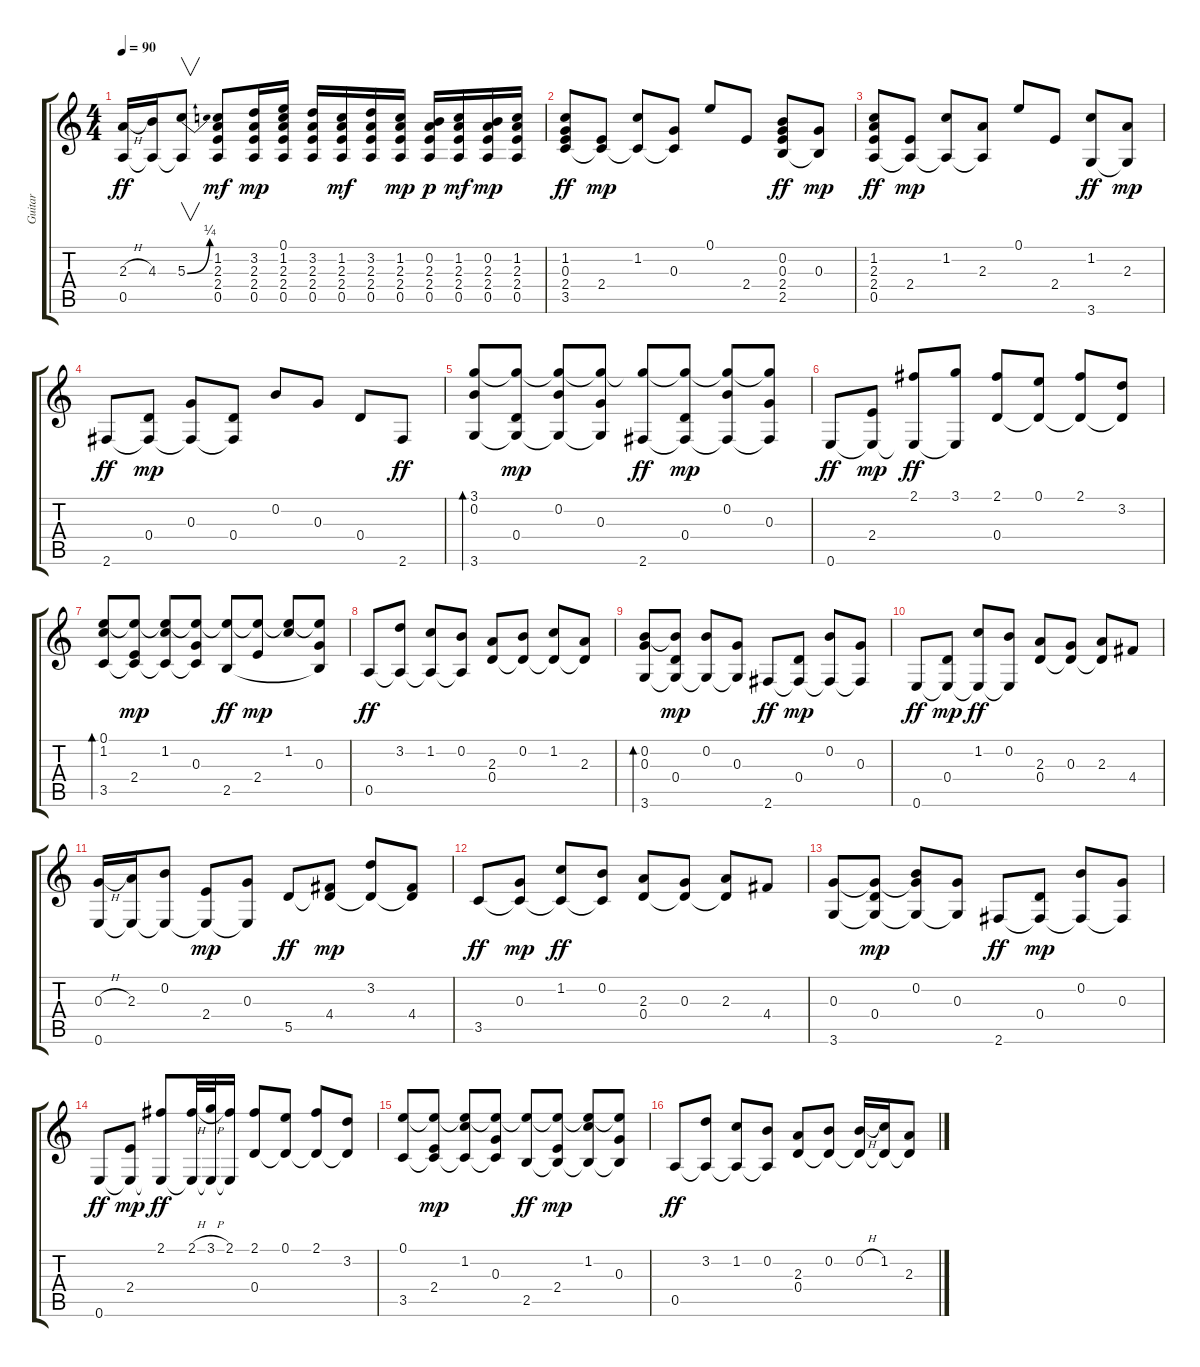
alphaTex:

\track ("Guitar " "Guitar ") {instrument acousticguitarsteel}
\staff {score tabs}
\tuning (E4 B3 G3 D3 A2 E2) {hide}
\ts (4 4)
\tempo 90
\clef g2
\ks c
(2.3{h} 0.5).16{dy ff} (4.3 0.5{t}).16 (5.3{be (bend 0 0 60 1)} 0.5{t}).8{v} (1.2 2.3 2.4 0.5).8{dy mf} (3.2 2.3 2.4 0.5).16{dy mp} (0.1 1.2 2.3 2.4 0.5).16 (3.2 2.3 2.4 0.5).16 (1.2 2.3 2.4 0.5).16{dy mf} (3.2 2.3 2.4 0.5).16 (1.2 2.3 2.4 0.5).16{dy mp} (0.2 2.3 2.4 0.5).16{dy p} (1.2 2.3 2.4 0.5).16{dy mf} (0.2 2.3 2.4 0.5).16{dy mp} (1.2 2.3 2.4 0.5).16 |
(1.2 0.3 2.4 3.5).8{dy ff} (2.4 3.5{t}).8{dy mp} (1.2 3.5{t}).8 (0.3 3.5{t}).8 0.1.8 2.4.8 (0.2 0.3 2.4 2.5).8{dy ff} (0.3 2.5{t}).8{dy mp} |
(1.2 2.3 2.4 0.5).8{dy ff} (2.4 0.5{t}).8{dy mp} (1.2 0.5{t}).8 (2.3 0.5{t}).8 0.1.8 2.4.8 (1.2 3.6).8{dy ff} (2.3 3.6{t}).8{dy mp} |
2.6.8{dy ff} (0.4 2.6{t}).8{dy mp} (0.3 2.6{t}).8 (0.4 2.6{t}).8 0.2.8 0.3.8 0.4.8 2.6.8{dy ff} |
(3.1 0.2 3.6).8{bd 120} (3.1{t} 0.4 3.6{t}).8{dy mp} (3.1{t} 0.2 3.6{t}).8 (3.1{t} 0.3 3.6{t}).8 (3.1{t} 2.6).8{dy ff} (3.1{t} 0.4 2.6{t}).8{dy mp} (3.1{t} 0.2 2.6{t}).8 (3.1{t} 0.3 2.6{t}).8 |
0.6.8{dy ff} (2.4 0.6{t}).8{dy mp} (2.1 0.6{t}).8{dy ff} (3.1 0.6{t}).8 (2.1 0.4).8 (0.1 0.4{t}).8 (2.1 0.4{t}).8 (3.2 0.4{t}).8 |
(0.1 1.2 3.5).8{bd 120} (0.1{t} 2.4 3.5{t}).8{dy mp} (0.1{t} 1.2 3.5{t}).8 (0.1{t} 0.3 3.5{t}).8 (0.1{t} 2.5).8{dy ff} (0.1{t} 2.4).8{dy mp} (0.1{t} 1.2).8 (0.1{t} 0.3 2.5{t}).8 |
0.5.8{dy ff} (3.2 0.5{t}).8 (1.2 0.5{t}).8 (0.2 0.5{t}).8 (2.3 0.4).8 (0.2 0.4{t}).8 (1.2 0.4{t}).8 (2.3 0.4{t}).8 |
(0.2 0.3 3.6).8{bd 120} (0.2{t} 0.4 3.6{t}).8{dy mp} (0.2 3.6{t}).8 (0.3 3.6{t}).8 2.6.8{dy ff} (0.4 2.6{t}).8{dy mp} (0.2 2.6{t}).8 (0.3 2.6{t}).8 |
0.6.8{dy ff} (0.4 0.6{t}).8{dy mp} (1.2 0.6{t}).8{dy ff} (0.2 0.6{t}).8 (2.3 0.4).8 (0.3 0.4{t}).8 (2.3 0.4{t}).8 4.4.8 |
(0.3{h} 0.6).16 (2.3 0.6{t}).16 (0.2 0.6{t}).8 (2.4 0.6{t}).8{dy mp} (0.3 0.6{t}).8 5.5.8{dy ff} (4.4 5.5{t}).8{dy mp} (3.2 5.5{t}).8 (4.4 5.5{t}).8 |
3.5.8{dy ff} (0.3 3.5{t}).8{dy mp} (1.2 3.5{t}).8{dy ff} (0.2 3.5{t}).8 (2.3 0.4).8 (0.3 0.4{t}).8 (2.3 0.4{t}).8 4.4.8 |
(0.3 3.6).8 (0.3{t} 0.4 3.6{t}).8{dy mp} (0.2 0.3{t} 3.6{t}).8 (0.3 3.6{t}).8 2.6.8{dy ff} (0.4 2.6{t}).8{dy mp} (0.2 2.6{t}).8 (0.3 2.6{t}).8 |
0.6.8{dy ff} (2.4 0.6{t}).8{dy mp} (2.1 0.6{t}).8{dy ff} (2.1{h} 0.6{t}).32 (3.1{h} 0.6{t}).32 (2.1 0.6{t}).16 (2.1 0.4).8 (0.1 0.4{t}).8 (2.1 0.4{t}).8 (3.2 0.4{t}).8 |
(0.1 3.5).8 (0.1{t} 2.4 3.5{t}).8{dy mp} (0.1{t} 1.2 3.5{t}).8 (0.1{t} 0.3 3.5{t}).8 (0.1{t} 2.5).8{dy ff} (0.1{t} 2.4 2.5{t}).8{dy mp} (0.1{t} 1.2 2.5{t}).8 (0.1{t} 0.3 2.5{t}).8 |
0.5.8{dy ff} (3.2 0.5{t}).8 (1.2 0.5{t}).8 (0.2 0.5{t}).8 (2.3 0.4).8 (0.2 0.4{t}).8 (0.2{h} 0.4{t}).16 (1.2 0.4{t}).16 (2.3 0.4{t}).8
